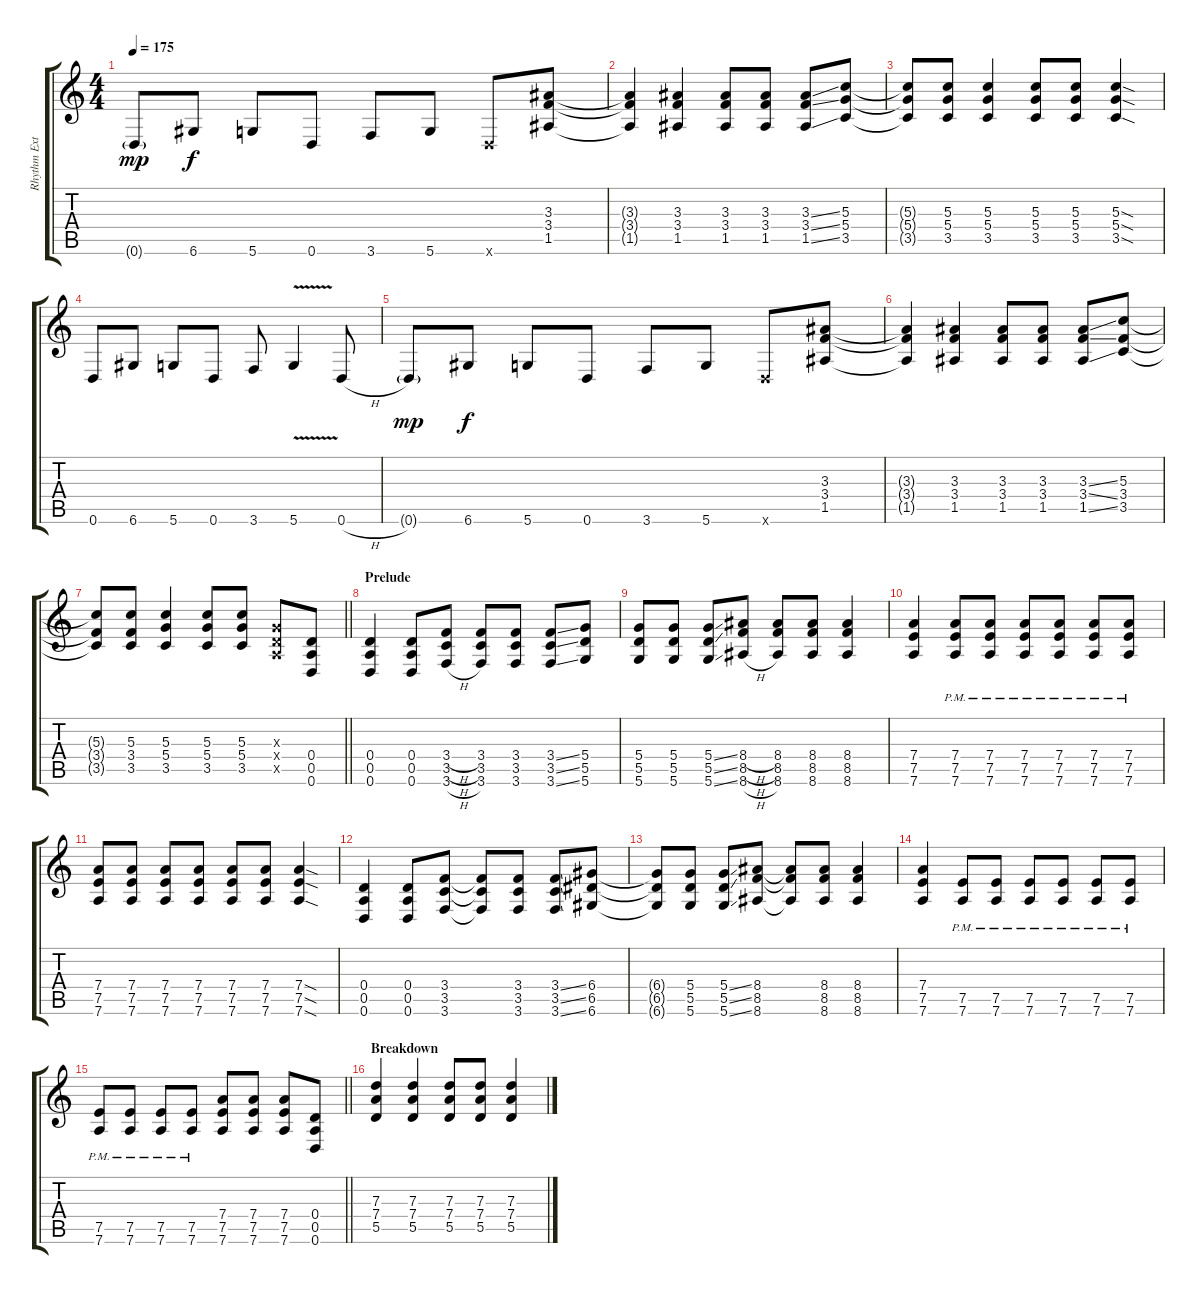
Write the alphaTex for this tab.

\track ("Rhythm Extra" "Rhythm Ext") {instrument distortionguitar}
\staff {score tabs}
\tuning (E4 B3 G3 D3 A2 D2) {hide}
\ts (4 4)
\tempo 175
\clef g2
\ks c
0.6{g}.8{dy mp} 6.6.8{dy f} 5.6.8 0.6.8 3.6.8 5.6.8 0.6{x}.8 (3.3 3.4 1.5).8 |
(3.3{t} 3.4{t} 1.5{t}).4 (3.3 3.4 1.5).4 (3.3 3.4 1.5).8 (3.3 3.4 1.5).8 (3.3{ss} 3.4{ss} 1.5{ss}).8 (5.3 5.4 3.5).8 |
(5.3{t} 5.4{t} 3.5{t}).8 (5.3 5.4 3.5).8 (5.3 5.4 3.5).4 (5.3 5.4 3.5).8 (5.3 5.4 3.5).8 (5.3{sod} 5.4{sod} 3.5{sod}).4 |
0.6.8 6.6.8 5.6.8 0.6.8 3.6.8 5.6{v}.4 0.6{h}.8 |
0.6{g}.8{dy mp} 6.6.8{dy f} 5.6.8 0.6.8 3.6.8 5.6.8 0.6{x}.8 (3.3 3.4 1.5).8 |
(3.3{t} 3.4{t} 1.5{t}).4 (3.3 3.4 1.5).4 (3.3 3.4 1.5).8 (3.3 3.4 1.5).8 (3.3{ss} 3.4{ss} 1.5{ss}).8 (5.3 3.4 3.5).8 |
\barLineRight lightlight
(5.3{t} 3.4{t} 3.5{t}).8 (5.3 3.4 3.5).8 (5.3 5.4 3.5).4 (5.3 5.4 3.5).8 (5.3 5.4 3.5).8 (0.3{x} 0.4{x} 0.5{x}).8 (0.4 0.5 0.6).8 |
\section ("" "Prelude")
(0.4 0.5 0.6).4 (0.4 0.5 0.6).8 (3.4{h} 3.5{h} 3.6{h}).8 (3.4 3.5 3.6).8 (3.4 3.5 3.6).8 (3.4{ss} 3.5{ss} 3.6{ss}).8 (5.4 5.5 5.6).8 |
(5.4 5.5 5.6).8 (5.4 5.5 5.6).8 (5.4{ss} 5.5{ss} 5.6{ss}).8 (8.4{h} 8.5{h} 8.6{h}).8 (8.4 8.5 8.6).8 (8.4 8.5 8.6).8 (8.4 8.5 8.6).4 |
(7.4 7.5 7.6).4 (7.4 7.5{pm} 7.6{pm}).8 (7.4 7.5{pm} 7.6{pm}).8 (7.4 7.5{pm} 7.6{pm}).8 (7.4 7.5{pm} 7.6{pm}).8 (7.4 7.5{pm} 7.6{pm}).8 (7.4 7.5{pm} 7.6{pm}).8 |
(7.4 7.5 7.6).8 (7.4 7.5 7.6).8 (7.4 7.5 7.6).8 (7.4 7.5 7.6).8 (7.4 7.5 7.6).8 (7.4 7.5 7.6).8 (7.4{sod} 7.5{sod} 7.6{sod}).4 |
(0.4 0.5 0.6).4 (0.4 0.5 0.6).8 (3.4 3.5 3.6).8 (3.4{t} 3.5{t} 3.6{t}).8 (3.4 3.5 3.6).8 (3.4{ss} 3.5{ss} 3.6{ss}).8 (6.4 6.5 6.6).8 |
(6.4{t} 6.5{t} 6.6{t}).8 (5.4 5.5 5.6).8 (5.4{ss} 5.5{ss} 5.6{ss}).8 (8.4 8.5 8.6).8 (8.4{t} 8.5{t} 8.6{t}).8 (8.4 8.5 8.6).8 (8.4 8.5 8.6).4 |
(7.4 7.5 7.6).4 (7.5 7.6{pm}).8 (7.5 7.6{pm}).8 (7.5 7.6{pm}).8 (7.5 7.6{pm}).8 (7.5 7.6{pm}).8 (7.5 7.6{pm}).8 |
\barLineRight lightlight
(7.5 7.6{pm}).8 (7.5 7.6{pm}).8 (7.5 7.6{pm}).8 (7.5 7.6{pm}).8 (7.4 7.5 7.6).8 (7.4 7.5 7.6).8 (7.4 7.5 7.6).8 (0.4 0.5 0.6).8 |
\section ("" "Breakdown")
(7.3 7.4 5.5).4 (7.3 7.4 5.5).4 (7.3 7.4 5.5).8 (7.3 7.4 5.5).8 (7.3{ss} 7.4{ss} 5.5{ss}).4
